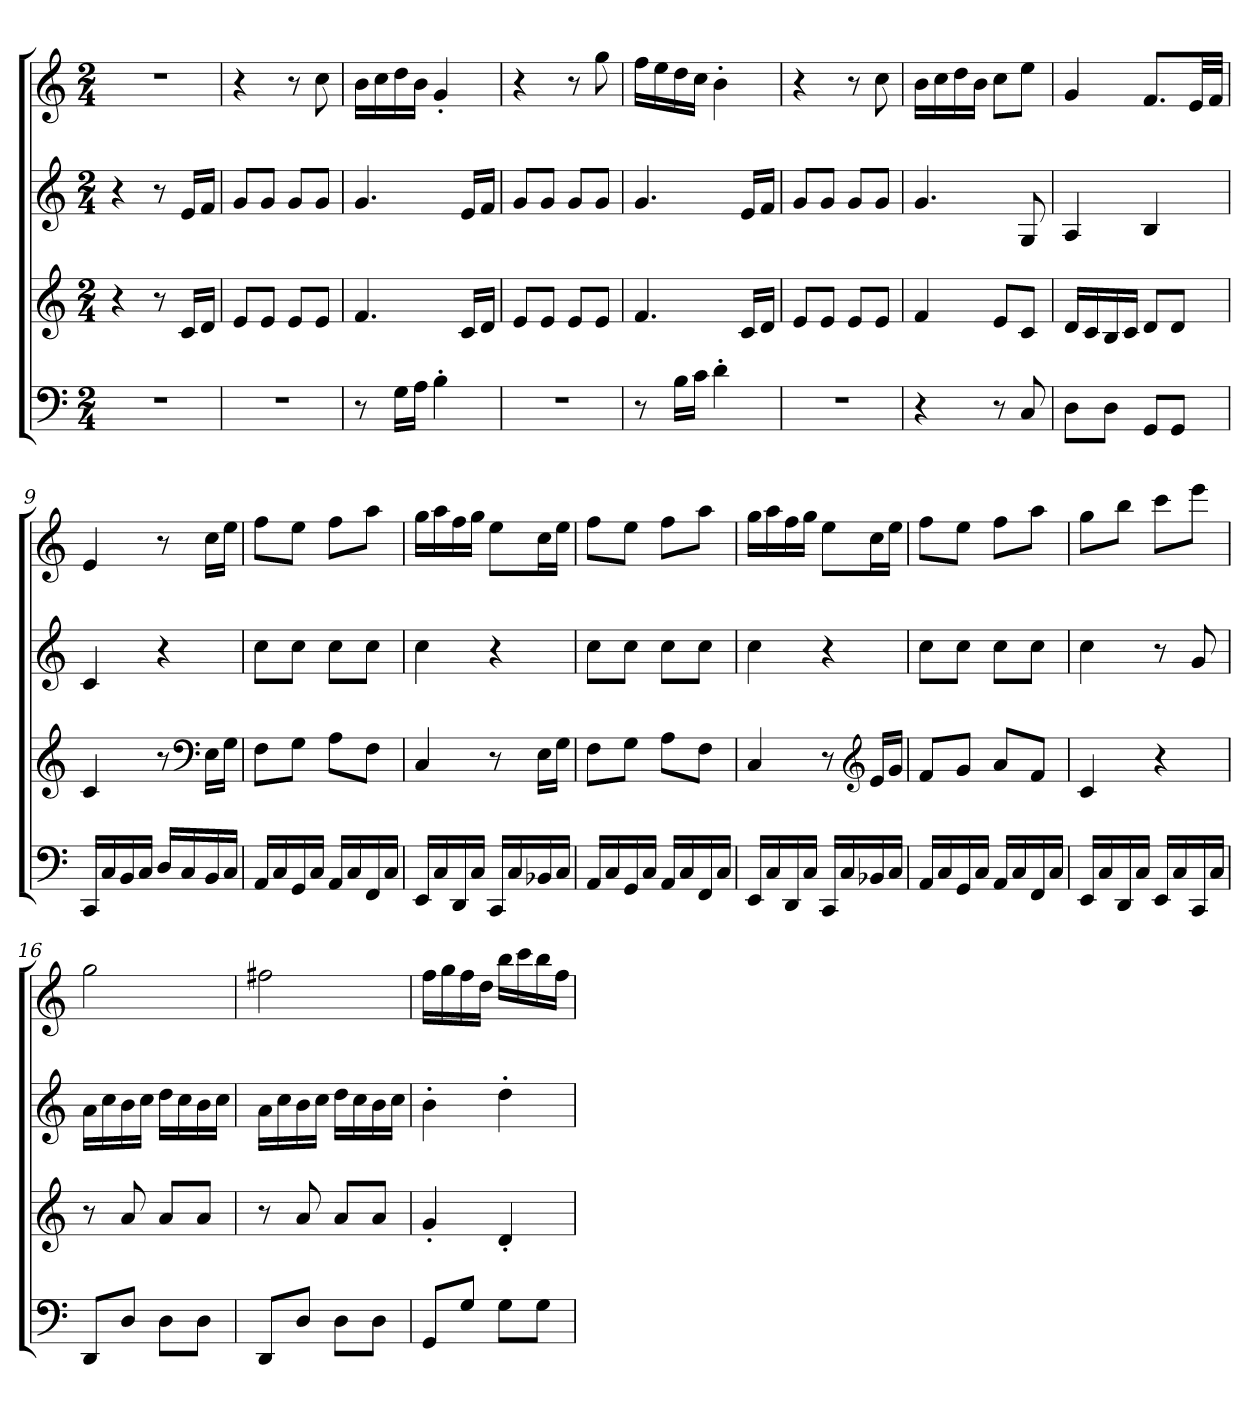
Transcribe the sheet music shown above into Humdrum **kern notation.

**kern	**kern	**kern	**kern
*part4	*part3	*part2	*part1
*staff4	*staff3	*staff2	*staff1
*clefF4	*clefG2	*clefG2	*clefG2
*k[]	*k[]	*k[]	*k[]
*C:	*C:	*C:	*C:
*M2/4	*M2/4	*M2/4	*M2/4
*MM120	*MM120	*MM120	*MM120
=1	=1	=1	=1
2r	4r	4r	2r
.	8r	8r	.
.	16c/LL	16e/LL	.
.	16d/JJ	16f/JJ	.
=2	=2	=2	=2
2r	8e/L	8g/L	4r
.	8e/J	8g/J	.
.	8e/L	8g/L	8r
.	8e/J	8g/J	8cc\
=3	=3	=3	=3
8r	4.f/	4.g/	16b\LL
.	.	.	16cc\
16G\LL	.	.	16dd\
16A\JJ	.	.	16b\JJ
4B'\	.	.	4g'/
.	16c/LL	16e/LL	.
.	16d/JJ	16f/JJ	.
=4	=4	=4	=4
2r	8e/L	8g/L	4r
.	8e/J	8g/J	.
.	8e/L	8g/L	8r
.	8e/J	8g/J	8gg\
=5	=5	=5	=5
8r	4.f/	4.g/	16ff\LL
.	.	.	16ee\
16B\LL	.	.	16dd\
16c\JJ	.	.	16cc\JJ
4d'\	.	.	4b'\
.	16c/LL	16e/LL	.
.	16d/JJ	16f/JJ	.
=6	=6	=6	=6
2r	8e/L	8g/L	4r
.	8e/J	8g/J	.
.	8e/L	8g/L	8r
.	8e/J	8g/J	8cc\
=7	=7	=7	=7
4r	4f/	4.g/	16b\LL
.	.	.	16cc\
.	.	.	16dd\
.	.	.	16b\JJ
8r	8e/L	.	8cc\L
8C/	8c/J	8G/	8ee\J
=8	=8	=8	=8
8D\L	16d/LL	4A/	4g/
.	16c/	.	.
8D\J	16B/	.	.
.	16c/JJ	.	.
8GG/L	8d/L	4B/	8.f/L
8GG/J	8d/J	.	.
.	.	.	32e/LL
.	.	.	32f/JJJ
=9	=9	=9	=9
16CC/LL	4c/	4c/	4e/
16C/	.	.	.
16BB/	.	.	.
16C/JJ	.	.	.
16D/LL	8r	4r	8r
16C/	.	.	.
*	*clefF4	*	*
16BB/	16E\LL	.	16cc\LL
16C/JJ	16G\JJ	.	16ee\JJ
=10	=10	=10	=10
16AA/LL	8F\L	8cc\L	8ff\L
16C/	.	.	.
16GG/	8G\J	8cc\J	8ee\J
16C/JJ	.	.	.
16AA/LL	8A\L	8cc\L	8ff\L
16C/	.	.	.
16FF/	8F\J	8cc\J	8aa\J
16C/JJ	.	.	.
=11	=11	=11	=11
16EE/LL	4C/	4cc\	16gg\LL
16C/	.	.	16aa\
16DD/	.	.	16ff\
16C/JJ	.	.	16gg\JJ
16CC/LL	8r	4r	8ee\L
16C/	.	.	.
16BB-X/	16E\LL	.	16cc\L
16C/JJ	16G\JJ	.	16ee\JJ
=12	=12	=12	=12
16AA/LL	8F\L	8cc\L	8ff\L
16C/	.	.	.
16GG/	8G\J	8cc\J	8ee\J
16C/JJ	.	.	.
16AA/LL	8A\L	8cc\L	8ff\L
16C/	.	.	.
16FF/	8F\J	8cc\J	8aa\J
16C/JJ	.	.	.
=13	=13	=13	=13
16EE/LL	4C/	4cc\	16gg\LL
16C/	.	.	16aa\
16DD/	.	.	16ff\
16C/JJ	.	.	16gg\JJ
16CC/LL	8r	4r	8ee\L
16C/	.	.	.
*	*clefG2	*	*
16BB-X/	16e/LL	.	16cc\L
16C/JJ	16g/JJ	.	16ee\JJ
=14	=14	=14	=14
16AA/LL	8f/L	8cc\L	8ff\L
16C/	.	.	.
16GG/	8g/J	8cc\J	8ee\J
16C/JJ	.	.	.
16AA/LL	8a/L	8cc\L	8ff\L
16C/	.	.	.
16FF/	8f/J	8cc\J	8aa\J
16C/JJ	.	.	.
=15	=15	=15	=15
16EE/LL	4c/	4cc\	8gg\L
16C/	.	.	.
16DD/	.	.	8bb\J
16C/JJ	.	.	.
16EE/LL	4r	8r	8ccc\L
16C/	.	.	.
16CC/	.	8g/	8eee\J
16C/JJ	.	.	.
=16	=16	=16	=16
8DD/L	8r	16a\LL	2gg\
.	.	16cc\	.
8D/J	8a/	16b\	.
.	.	16cc\JJ	.
8D\L	8a/L	16dd\LL	.
.	.	16cc\	.
8D\J	8a/J	16b\	.
.	.	16cc\JJ	.
=17	=17	=17	=17
8DD/L	8r	16a\LL	2ff#X\
.	.	16cc\	.
8D/J	8a/	16b\	.
.	.	16cc\JJ	.
8D\L	8a/L	16dd\LL	.
.	.	16cc\	.
8D\J	8a/J	16b\	.
.	.	16cc\JJ	.
=18	=18	=18	=18
8GG/L	4g'/	4b'\	16ff\LL
.	.	.	16gg\
8G/J	.	.	16ff\
.	.	.	16dd\JJ
8G\L	4d'/	4dd'\	16bb\LL
.	.	.	16ccc\
8G\J	.	.	16bb\
.	.	.	16ff\JJ
=	=	=	=
*-	*-	*-	*-
